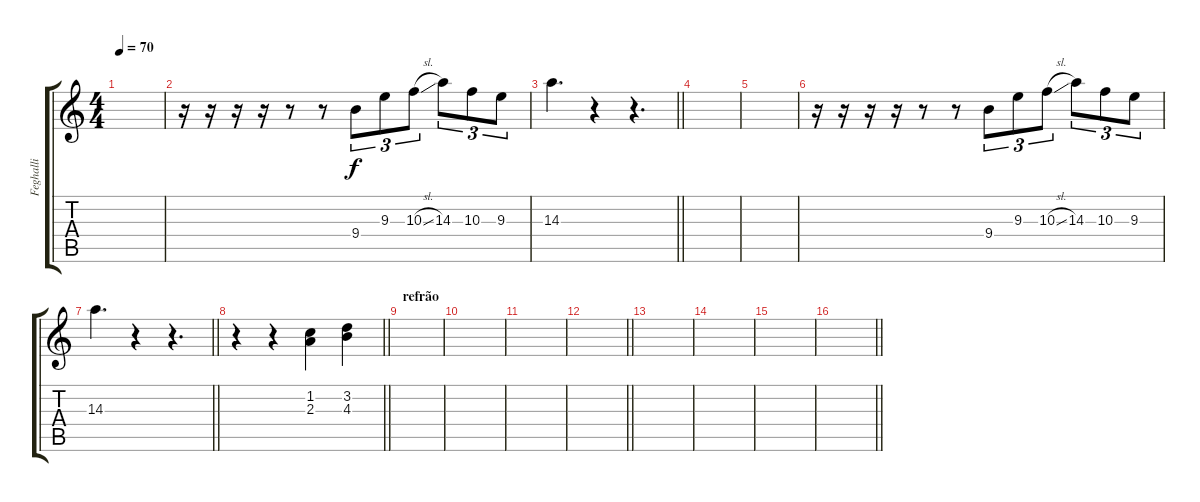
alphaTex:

\track ("Feghalli" "Feghalli") {instrument distortionguitar}
\staff {score tabs}
\tuning (E4 B3 G3 D3 A2 E2) {hide}
\ts (4 4)
\tempo 70
\clef g2
\ks c
|
r.16 r.16 r.16 r.16 r.8 r.8 9.4.8{tu (3 2)} 9.3.8{tu (3 2)} 10.3{sl}.8{tu (3 2)} 14.3.8{tu (3 2)} 10.3.8{tu (3 2)} 9.3.8{tu (3 2)} |
\barLineRight lightlight
14.3.4{d} r.4 r.4{d} |
|
|
r.16 r.16 r.16 r.16 r.8 r.8 9.4.8{tu (3 2)} 9.3.8{tu (3 2)} 10.3{sl}.8{tu (3 2)} 14.3.8{tu (3 2)} 10.3.8{tu (3 2)} 9.3.8{tu (3 2)} |
\barLineRight lightlight
14.3.4{d} r.4 r.4{d} |
\barLineRight lightlight
r.4 r.4 (1.2 2.3).4 (3.2 4.3).4 |
\section ("" "refrão")
|
|
|
\barLineRight lightlight
|
|
|
|
\barLineRight lightlight
